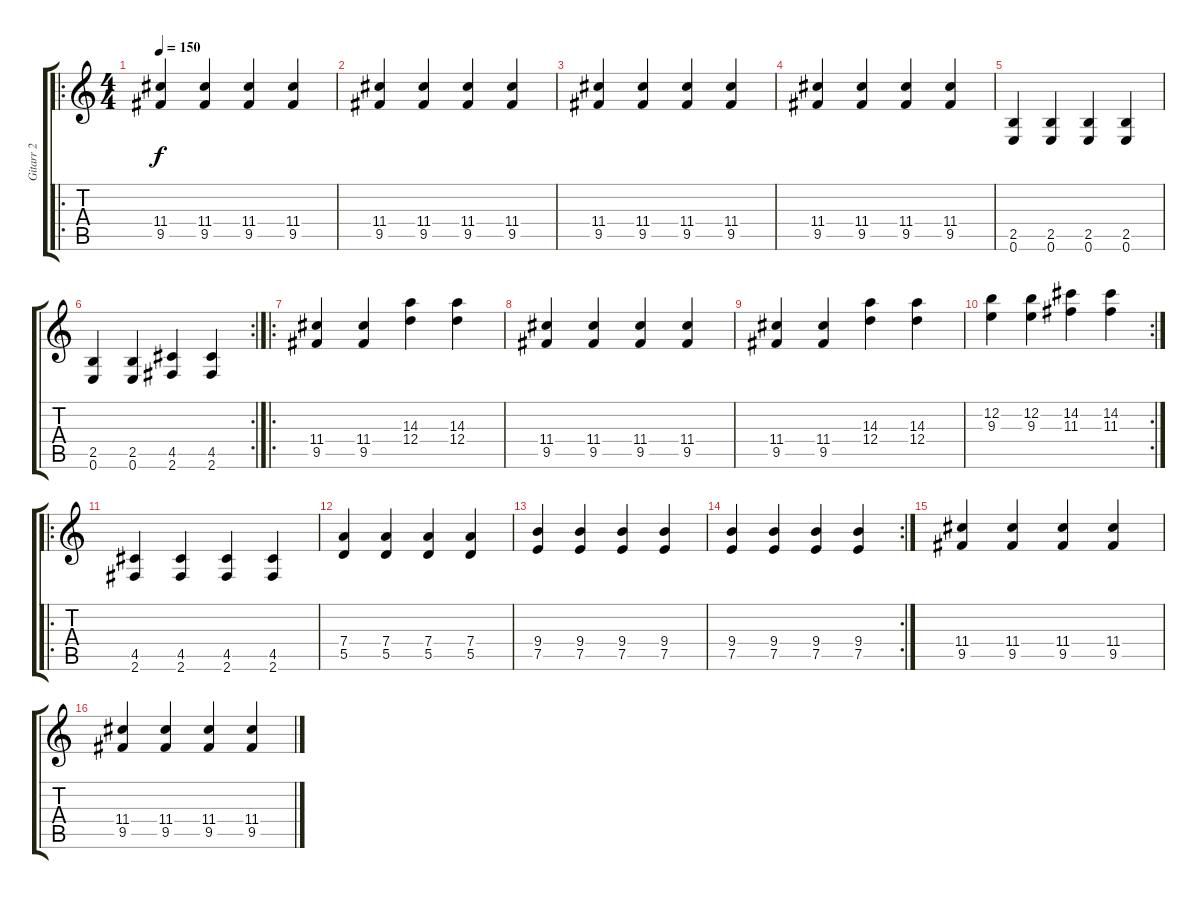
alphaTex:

\track ("Gitarr 2" "Gitarr 2") {instrument overdrivenguitar}
\staff {score tabs}
\tuning (E4 B3 G3 D3 A2 E2) {hide}
\ro
\ts (4 4)
\tempo 150
\clef g2
\ks c
(11.4 9.5).4{dy f} (11.4 9.5).4 (11.4 9.5).4 (11.4 9.5).4 |
(11.4 9.5).4 (11.4 9.5).4 (11.4 9.5).4 (11.4 9.5).4 |
(11.4 9.5).4 (11.4 9.5).4 (11.4 9.5).4 (11.4 9.5).4 |
(11.4 9.5).4 (11.4 9.5).4 (11.4 9.5).4 (11.4 9.5).4 |
(2.5 0.6).4 (2.5 0.6).4 (2.5 0.6).4 (2.5 0.6).4 |
\rc 2
(2.5 0.6).4 (2.5 0.6).4 (4.5 2.6).4 (4.5 2.6).4 |
\ro
(11.4 9.5).4 (11.4 9.5).4 (14.3 12.4).4 (14.3 12.4).4 |
(11.4 9.5).4 (11.4 9.5).4 (11.4 9.5).4 (11.4 9.5).4 |
(11.4 9.5).4 (11.4 9.5).4 (14.3 12.4).4 (14.3 12.4).4 |
\rc 2
(12.2 9.3).4 (12.2 9.3).4 (14.2 11.3).4 (14.2 11.3).4 |
\ro
(4.5 2.6).4 (4.5 2.6).4 (4.5 2.6).4 (4.5 2.6).4 |
(7.4 5.5).4 (7.4 5.5).4 (7.4 5.5).4 (7.4 5.5).4 |
(9.4 7.5).4 (9.4 7.5).4 (9.4 7.5).4 (9.4 7.5).4 |
\rc 2
(9.4 7.5).4 (9.4 7.5).4 (9.4 7.5).4 (9.4 7.5).4 |
(11.4 9.5).4 (11.4 9.5).4 (11.4 9.5).4 (11.4 9.5).4 |
(11.4 9.5).4 (11.4 9.5).4 (11.4 9.5).4 (11.4 9.5).4
